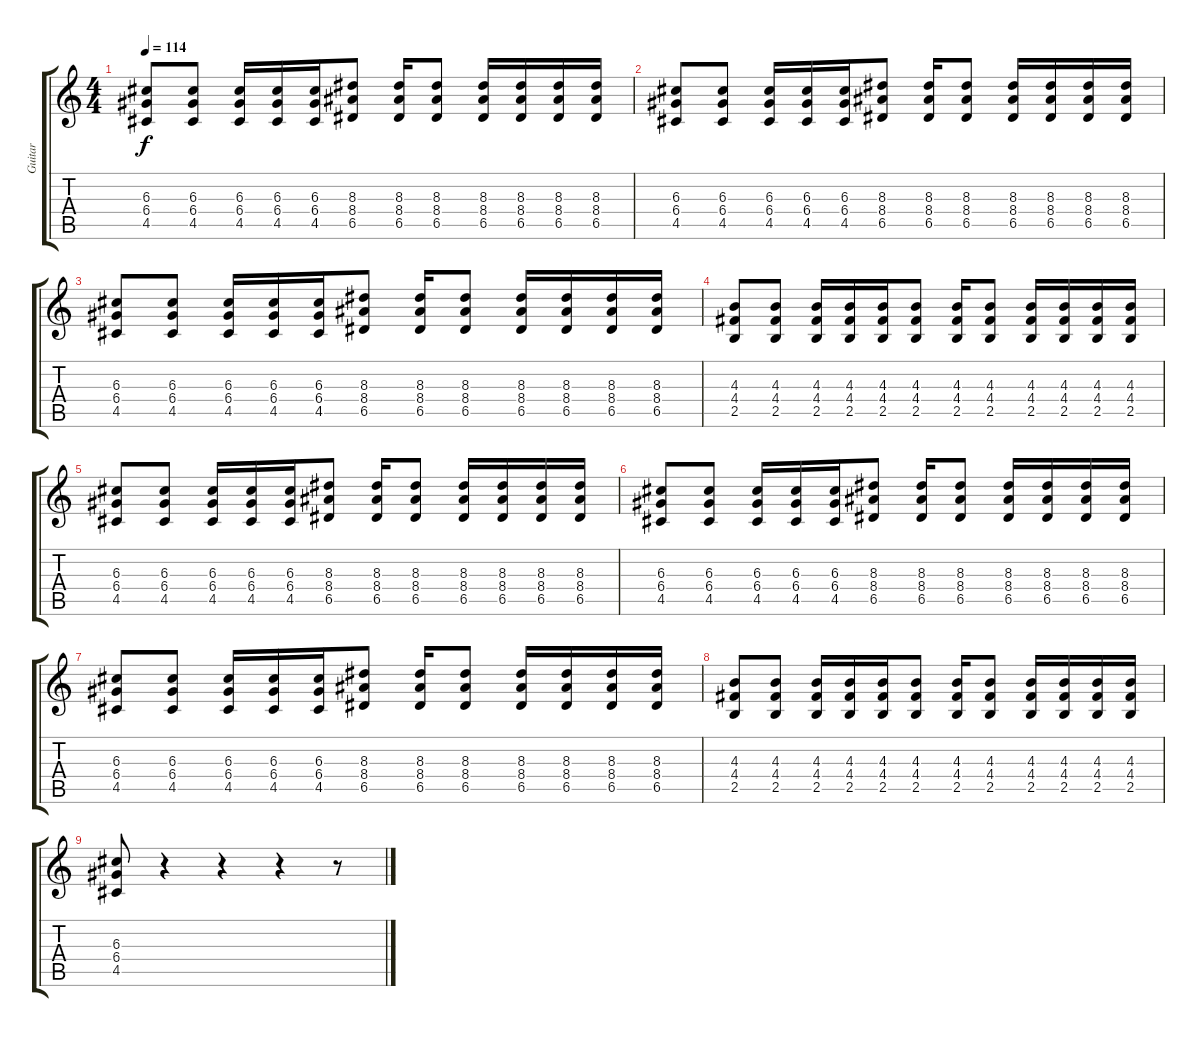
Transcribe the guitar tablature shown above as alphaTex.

\track ("Guitar" "Guitar") {instrument distortionguitar}
\staff {score tabs}
\tuning (E4 B3 G3 D3 A2 E2) {hide}
\ts (4 4)
\tempo 114
\clef g2
\ks c
(6.3 6.4 4.5).8{dy f} (6.3 6.4 4.5).8 (6.3 6.4 4.5).16 (6.3 6.4 4.5).16 (6.3 6.4 4.5).16 (8.3 8.4 6.5).8 (8.3 8.4 6.5).16 (8.3 8.4 6.5).8 (8.3 8.4 6.5).16 (8.3 8.4 6.5).16 (8.3 8.4 6.5).16 (8.3 8.4 6.5).16 |
(6.3 6.4 4.5).8 (6.3 6.4 4.5).8 (6.3 6.4 4.5).16 (6.3 6.4 4.5).16 (6.3 6.4 4.5).16 (8.3 8.4 6.5).8 (8.3 8.4 6.5).16 (8.3 8.4 6.5).8 (8.3 8.4 6.5).16 (8.3 8.4 6.5).16 (8.3 8.4 6.5).16 (8.3 8.4 6.5).16 |
(6.3 6.4 4.5).8 (6.3 6.4 4.5).8 (6.3 6.4 4.5).16 (6.3 6.4 4.5).16 (6.3 6.4 4.5).16 (8.3 8.4 6.5).8 (8.3 8.4 6.5).16 (8.3 8.4 6.5).8 (8.3 8.4 6.5).16 (8.3 8.4 6.5).16 (8.3 8.4 6.5).16 (8.3 8.4 6.5).16 |
(4.3 4.4 2.5).8 (4.3 4.4 2.5).8 (4.3 4.4 2.5).16 (4.3 4.4 2.5).16 (4.3 4.4 2.5).16 (4.3 4.4 2.5).8 (4.3 4.4 2.5).16 (4.3 4.4 2.5).8 (4.3 4.4 2.5).16 (4.3 4.4 2.5).16 (4.3 4.4 2.5).16 (4.3 4.4 2.5).16 |
(6.3 6.4 4.5).8 (6.3 6.4 4.5).8 (6.3 6.4 4.5).16 (6.3 6.4 4.5).16 (6.3 6.4 4.5).16 (8.3 8.4 6.5).8 (8.3 8.4 6.5).16 (8.3 8.4 6.5).8 (8.3 8.4 6.5).16 (8.3 8.4 6.5).16 (8.3 8.4 6.5).16 (8.3 8.4 6.5).16 |
(6.3 6.4 4.5).8 (6.3 6.4 4.5).8 (6.3 6.4 4.5).16 (6.3 6.4 4.5).16 (6.3 6.4 4.5).16 (8.3 8.4 6.5).8 (8.3 8.4 6.5).16 (8.3 8.4 6.5).8 (8.3 8.4 6.5).16 (8.3 8.4 6.5).16 (8.3 8.4 6.5).16 (8.3 8.4 6.5).16 |
(6.3 6.4 4.5).8 (6.3 6.4 4.5).8 (6.3 6.4 4.5).16 (6.3 6.4 4.5).16 (6.3 6.4 4.5).16 (8.3 8.4 6.5).8 (8.3 8.4 6.5).16 (8.3 8.4 6.5).8 (8.3 8.4 6.5).16 (8.3 8.4 6.5).16 (8.3 8.4 6.5).16 (8.3 8.4 6.5).16 |
(4.3 4.4 2.5).8 (4.3 4.4 2.5).8 (4.3 4.4 2.5).16 (4.3 4.4 2.5).16 (4.3 4.4 2.5).16 (4.3 4.4 2.5).8 (4.3 4.4 2.5).16 (4.3 4.4 2.5).8 (4.3 4.4 2.5).16 (4.3 4.4 2.5).16 (4.3 4.4 2.5).16 (4.3 4.4 2.5).16 |
(6.3 6.4 4.5).8 r.4 r.4 r.4 r.8
